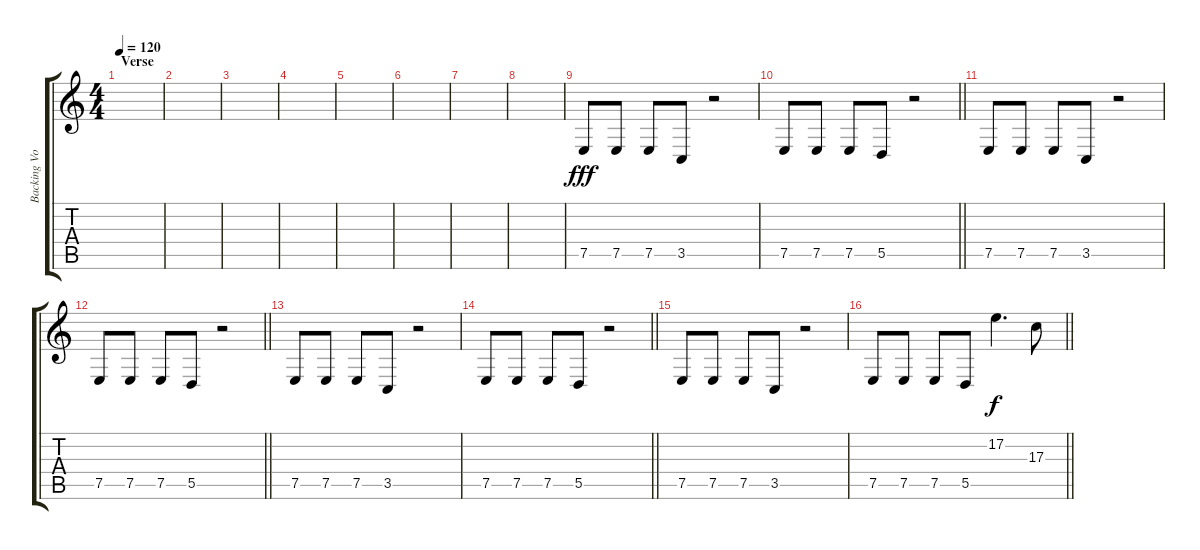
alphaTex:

\track ("Backing Vocals" "Backing Vo") {instrument lead3calliope}
\staff {score tabs}
\tuning (E4 B3 G3 D3 A2 E2) {hide}
\ts (4 4)
\section ("" "Verse")
\tempo 120
\clef g2
\ks c
|
|
|
|
|
|
|
|
7.5.8{dy fff} 7.5.8 7.5.8 3.5.8 r.2 |
\barLineRight lightlight
7.5.8 7.5.8 7.5.8 5.5.8 r.2 |
7.5.8 7.5.8 7.5.8 3.5.8 r.2 |
\barLineRight lightlight
7.5.8 7.5.8 7.5.8 5.5.8 r.2 |
7.5.8 7.5.8 7.5.8 3.5.8 r.2 |
\barLineRight lightlight
7.5.8 7.5.8 7.5.8 5.5.8 r.2 |
7.5.8 7.5.8 7.5.8 3.5.8 r.2 |
\barLineRight lightlight
7.5.8 7.5.8 7.5.8 5.5.8 17.2.4{d dy f} 17.3.8
